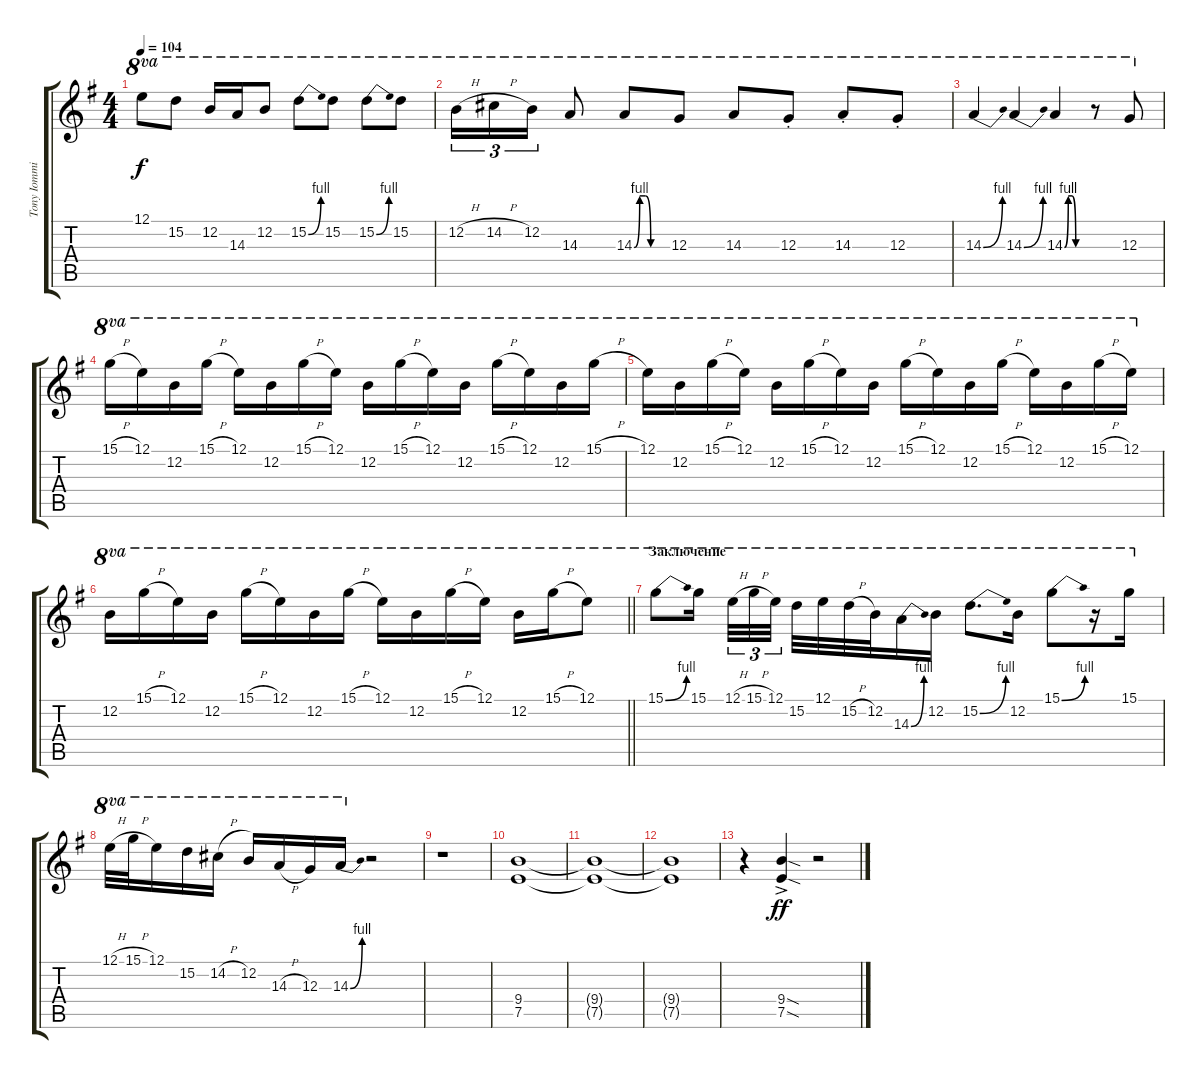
\track ("Tony Iommi (lead)" "Tony Iommi") {instrument distortionguitar}
\staff {score tabs}
\tuning (E4 B3 G3 D3 A2 E2) {hide}
\ts (4 4)
\tempo 104
\clef g2
\ks g
12.1.8{ot 8va dy f} 15.2.8{ot 8va} 12.2.16{ot 8va} 14.3.16{ot 8va} 12.2.8{ot 8va} 15.2{be (bend 0 0 60 4)}.8{ot 8va} 15.2.8{ot 8va} 15.2{be (bend 0 0 60 4)}.8{ot 8va} 15.2.8{ot 8va} |
12.2{h}.16{tu (3 2) ot 8va} 14.2{h}.16{tu (3 2) ot 8va} 12.2.16{tu (3 2) ot 8va} 14.3.8{ot 8va} 14.3{be (custom 0 0 10 4 20 4 30 0 60 0)}.8{ot 8va} 12.3.8{ot 8va} 14.3.8{ot 8va} 12.3{st}.8{ot 8va} 14.3{st}.8{ot 8va} 12.3{st}.8{ot 8va} |
14.3{be (bend 0 0 60 4)}.4{ot 8va} 14.3{be (bend 0 0 60 4)}.4{ot 8va} 14.3{be (custom 0 0 10 4 20 4 30 0 60 0)}.4{ot 8va} r.8{ot 8va} 12.3.8{ot 8va} |
15.1{h}.16{ot 8va} 12.1.16{ot 8va} 12.2.16{ot 8va} 15.1{h}.16{ot 8va} 12.1.16{ot 8va} 12.2.16{ot 8va} 15.1{h}.16{ot 8va} 12.1.16{ot 8va} 12.2.16{ot 8va} 15.1{h}.16{ot 8va} 12.1.16{ot 8va} 12.2.16{ot 8va} 15.1{h}.16{ot 8va} 12.1.16{ot 8va} 12.2.16{ot 8va} 15.1{h}.16{ot 8va} |
12.1.16{ot 8va} 12.2.16{ot 8va} 15.1{h}.16{ot 8va} 12.1.16{ot 8va} 12.2.16{ot 8va} 15.1{h}.16{ot 8va} 12.1.16{ot 8va} 12.2.16{ot 8va} 15.1{h}.16{ot 8va} 12.1.16{ot 8va} 12.2.16{ot 8va} 15.1{h}.16{ot 8va} 12.1.16{ot 8va} 12.2.16{ot 8va} 15.1{h}.16{ot 8va} 12.1.16{ot 8va} |
\barLineRight lightlight
12.2.16{ot 8va} 15.1{h}.16{ot 8va} 12.1.16{ot 8va} 12.2.16{ot 8va} 15.1{h}.16{ot 8va} 12.1.16{ot 8va} 12.2.16{ot 8va} 15.1{h}.16{ot 8va} 12.1.16{ot 8va} 12.2.16{ot 8va} 15.1{h}.16{ot 8va} 12.1.16{ot 8va} 12.2.16{ot 8va} 15.1{h}.16{ot 8va} 12.1.8{ot 8va} |
\section ("" "Заключение")
15.1{be (bend 0 0 60 4)}.8{ot 8va} 15.1.16{ot 8va beam splitsecondary} 12.1{h}.32{tu (3 2) ot 8va} 15.1{h}.32{tu (3 2) ot 8va} 12.1.32{tu (3 2) ot 8va} 15.2.32{ot 8va} 12.1.32{ot 8va} 15.2{h}.32{ot 8va} 12.2.32{ot 8va} 14.3{be (bend 0 0 60 4)}.16{ot 8va} 12.2.16{ot 8va} 15.2{be (bend 0 0 60 4)}.8{d ot 8va} 12.2.16{ot 8va} 15.1{be (bend 0 0 60 4)}.8{ot 8va} r.16{ot 8va} 15.1.16{ot 8va} |
12.1{h}.32{ot 8va} 15.1{h}.32{ot 8va} 12.1.16{ot 8va} 15.2.16{ot 8va} 14.2{h}.16{ot 8va} 12.2.16{ot 8va} 14.3{h}.16{ot 8va} 12.3.16{ot 8va} 14.3{be (bend 0 0 60 4)}.16{ot 8va} r.2 |
r.1 |
(9.4 7.5).1 |
(9.4{t} 7.5{t}).1 |
(9.4{t} 7.5{t}).1 |
r.4 (9.4{sod ac} 7.5{sod ac}).4{dy ff} r.2
